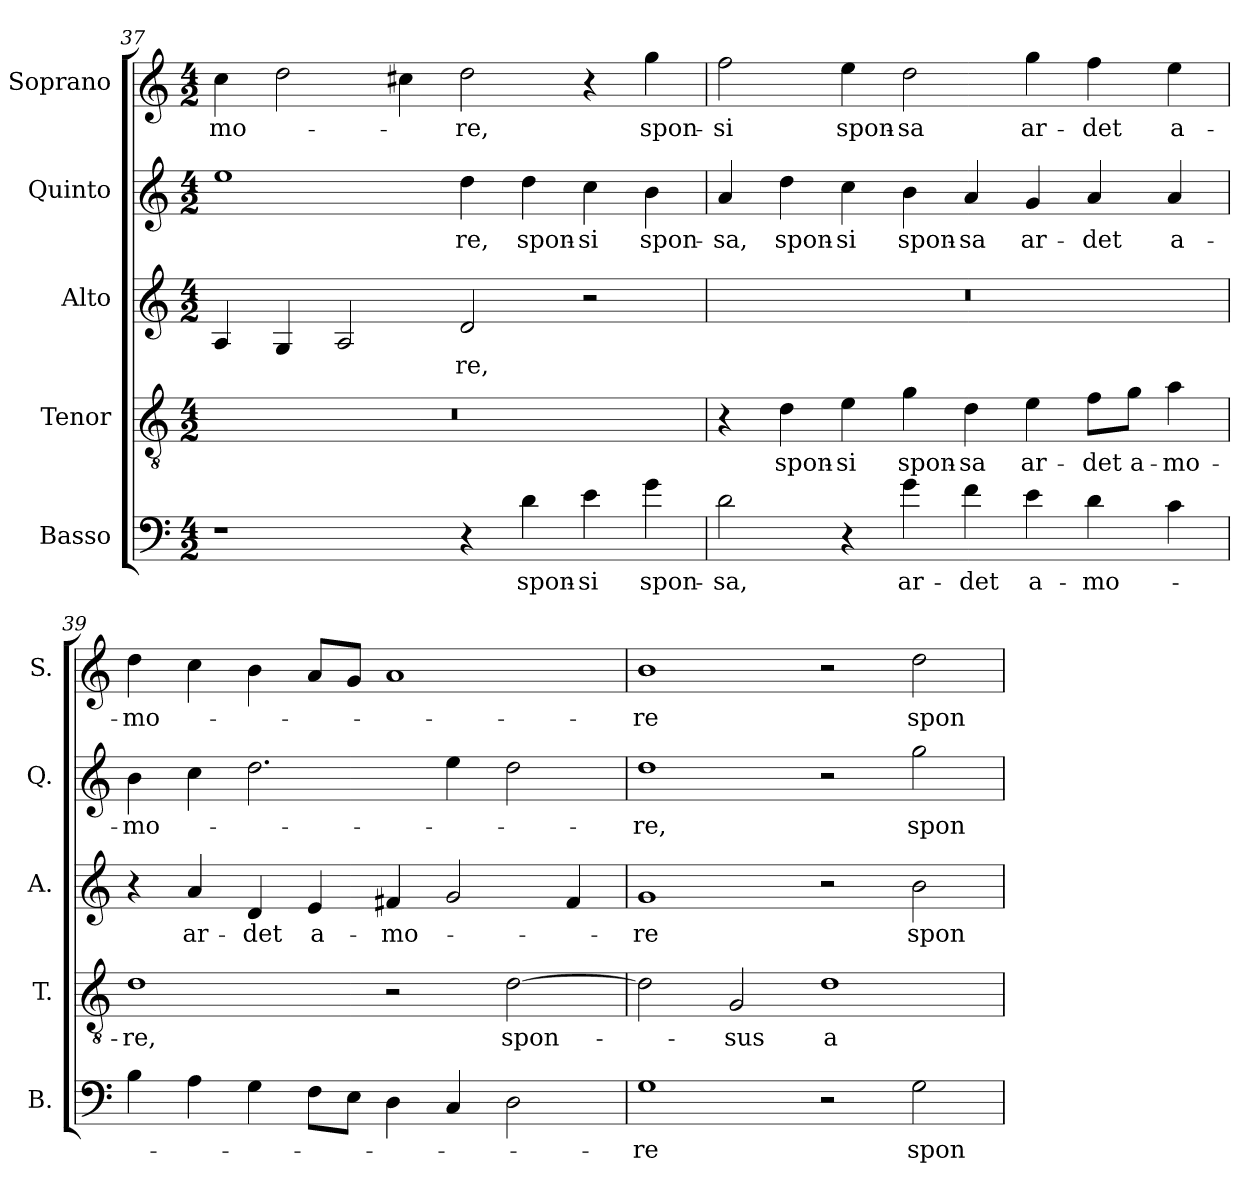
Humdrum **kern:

**kern	**text	**kern	**text	**kern	**text	**kern	**text	**kern	**text
*part5	*part5	*part4	*part4	*part3	*part3	*part2	*part2	*part1	*part1
*staff5	*staff5	*staff4	*staff4	*staff3	*staff3	*staff2	*staff2	*staff1	*staff1
*I"Basso	*	*I"Tenor	*	*I"Alto	*	*I"Quinto	*	*I"Soprano	*
*I'B.	*	*I'T.	*	*I'A.	*	*I'Q.	*	*I'S.	*
!!LO:LB:g=z
*clefF4	*	*clefGv2	*	*clefG2	*	*clefG2	*	*clefG2	*
*	*	*ITrd7c12	*	*	*	*	*	*	*
*k[]	*	*k[]	*	*k[]	*	*k[]	*	*k[]	*
*C:	*	*C:	*	*C:	*	*C:	*	*C:	*
*M4/2	*	*M4/2	*	*M4/2	*	*M4/2	*	*M4/2	*
=37	=37	=37	=37	=37	=37	=37	=37	=37	=37
!	!	!LO:N:vis=1	!	!	!	!	!	!	!
!	!	!	!	!	!	!	!	!	!LO:LY:b:color=#000000
1r	.	0r	.	4Ai/	.	1eei	.	4cci\	-mo-
.	.	.	.	4Gi/	.	.	.	2ddi\	.
.	.	.	.	2Ai/	.	.	.	.	.
.	.	.	.	.	.	.	.	4cc#Xi\	.
!	!	!	!	!	!LO:LY:b:color=#000000	!	!	!	!
!	!	!	!	!	!	!	!LO:LY:b:color=#000000	!	!
!	!	!	!	!	!	!	!	!	!LO:LY:b:color=#000000
4r	.	.	.	2di/	-re,	4ddi\	-re,	2ddi\	-re,
!	!LO:LY:b:color=#000000	!	!	!	!	!	!	!	!
!	!	!	!	!	!	!	!LO:LY:b:color=#000000	!	!
4di\	spon-	.	.	.	.	4ddi\	spon-	.	.
!	!LO:LY:b:color=#000000	!	!	!	!	!	!	!	!
!	!	!	!	!	!	!	!LO:LY:b:color=#000000	!	!
4ei\	-si	.	.	2r	.	4cci\	-si	4r	.
!	!LO:LY:b:color=#000000	!	!	!	!	!	!	!	!
!	!	!	!	!	!	!	!LO:LY:b:color=#000000	!	!
!	!	!	!	!	!	!	!	!	!LO:LY:b:color=#000000
4gi\	spon-	.	.	.	.	4bi\	spon-	4ggi\	spon-
=38	=38	=38	=38	=38	=38	=38	=38	=38	=38
!	!LO:LY:b:color=#000000	!	!	!LO:N:vis=1	!	!	!	!	!
!	!	!	!	!	!	!	!LO:LY:b:color=#000000	!	!
!	!	!	!	!	!	!	!	!	!LO:LY:b:color=#000000
2di\	-sa,	4r	.	0r	.	4ai/	-sa,	2ffi\	-si
!	!	!	!LO:LY:b:color=#000000	!	!	!	!	!	!
!	!	!	!	!	!	!	!LO:LY:b:color=#000000	!	!
.	.	4Di\	spon-	.	.	4ddi\	spon-	.	.
!	!	!	!LO:LY:b:color=#000000	!	!	!	!	!	!
!	!	!	!	!	!	!	!LO:LY:b:color=#000000	!	!
!	!	!	!	!	!	!	!	!	!LO:LY:b:color=#000000
4r	.	4Ei\	-si	.	.	4cci\	-si	4eei\	spon-
!	!LO:LY:b:color=#000000	!	!	!	!	!	!	!	!
!	!	!	!LO:LY:b:color=#000000	!	!	!	!	!	!
!	!	!	!	!	!	!	!LO:LY:b:color=#000000	!	!
!	!	!	!	!	!	!	!	!	!LO:LY:b:color=#000000
4gi\	ar-	4Gi\	spon-	.	.	4bi\	spon-	2ddi\	-sa
!	!LO:LY:b:color=#000000	!	!	!	!	!	!	!	!
!	!	!	!LO:LY:b:color=#000000	!	!	!	!	!	!
!	!	!	!	!	!	!	!LO:LY:b:color=#000000	!	!
4fi\	-det	4Di\	-sa	.	.	4ai/	-sa	.	.
!	!LO:LY:b:color=#000000	!	!	!	!	!	!	!	!
!	!	!	!LO:LY:b:color=#000000	!	!	!	!	!	!
!	!	!	!	!	!	!	!LO:LY:b:color=#000000	!	!
!	!	!	!	!	!	!	!	!	!LO:LY:b:color=#000000
4ei\	a-	4Ei\	ar-	.	.	4gi/	ar-	4ggi\	ar-
!	!LO:LY:b:color=#000000	!	!	!	!	!	!	!	!
!	!	!	!LO:LY:b:color=#000000	!	!	!	!	!	!
!	!	!	!	!	!	!	!LO:LY:b:color=#000000	!	!
!	!	!	!	!	!	!	!	!	!LO:LY:b:color=#000000
4di\	-mo-	8Fi\L	-det	.	.	4ai/	-det	4ffi\	-det
!	!	!	!LO:LY:b:color=#000000	!	!	!	!	!	!
.	.	8Gi\J	a-	.	.	.	.	.	.
!	!	!	!LO:LY:b:color=#000000	!	!	!	!	!	!
!	!	!	!	!	!	!	!LO:LY:b:color=#000000	!	!
!	!	!	!	!	!	!	!	!	!LO:LY:b:color=#000000
4ci\	.	4Ai\	-mo-	.	.	4ai/	a-	4eei\	a-
=39	=39	=39	=39	=39	=39	=39	=39	=39	=39
!	!	!	!LO:LY:b:color=#000000	!	!	!	!	!	!
!	!	!	!	!	!	!	!LO:LY:b:color=#000000	!	!
!	!	!	!	!	!	!	!	!	!LO:LY:b:color=#000000
4Bi\	.	1Di	-re,	4r	.	4bi\	-mo-	4ddi\	-mo-
!	!	!	!	!	!LO:LY:b:color=#000000	!	!	!	!
4Ai\	.	.	.	4ai/	ar-	4cci\	.	4cci\	.
!	!	!	!	!	!LO:LY:b:color=#000000	!	!	!	!
4Gi\	.	.	.	4di/	-det	2.ddi\	.	4bi\	.
!	!	!	!	!	!LO:LY:b:color=#000000	!	!	!	!
8Fi\L	.	.	.	4ei/	a-	.	.	8ai/L	.
8Ei\J	.	.	.	.	.	.	.	8gi/J	.
!	!	!	!	!	!LO:LY:b:color=#000000	!	!	!	!
4Di\	.	2r	.	4f#Xi/	-mo-	.	.	1ai	.
4Ci/	.	.	.	2gi/	.	4eei\	.	.	.
!	!	!	!LO:LY:b:color=#000000	!	!	!	!	!	!
2Di\	.	[2Di\	spon-	.	.	2ddi\	.	.	.
.	.	.	.	4f#i/	.	.	.	.	.
=40	=40	=40	=40	=40	=40	=40	=40	=40	=40
!	!LO:LY:b:color=#000000	!	!	!	!	!	!	!	!
!	!	!	!	!	!LO:LY:b:color=#000000	!	!	!	!
!	!	!	!	!	!	!	!LO:LY:b:color=#000000	!	!
!	!	!	!	!	!	!	!	!	!LO:LY:b:color=#000000
1Gi	-re	2Di\]	.	1gi	-re	1ddi	-re,	1bi	-re
!	!	!	!LO:LY:b:color=#000000	!	!	!	!	!	!
.	.	2GGi/	-sus	.	.	.	.	.	.
!	!	!	!LO:LY:b:color=#000000	!	!	!	!	!	!
2r	.	1Di	a-	2r	.	2r	.	2r	.
!	!LO:LY:b:color=#000000	!	!	!	!	!	!	!	!
!	!	!	!	!	!LO:LY:b:color=#000000	!	!	!	!
!	!	!	!	!	!	!	!LO:LY:b:color=#000000	!	!
!	!	!	!	!	!	!	!	!	!LO:LY:b:color=#000000
2Gi\	spon-	.	.	2bi\	spon-	2ggi\	spon-	2ddi\	spon-
=	=	=	=	=	=	=	=	=	=
*-	*-	*-	*-	*-	*-	*-	*-	*-	*-
